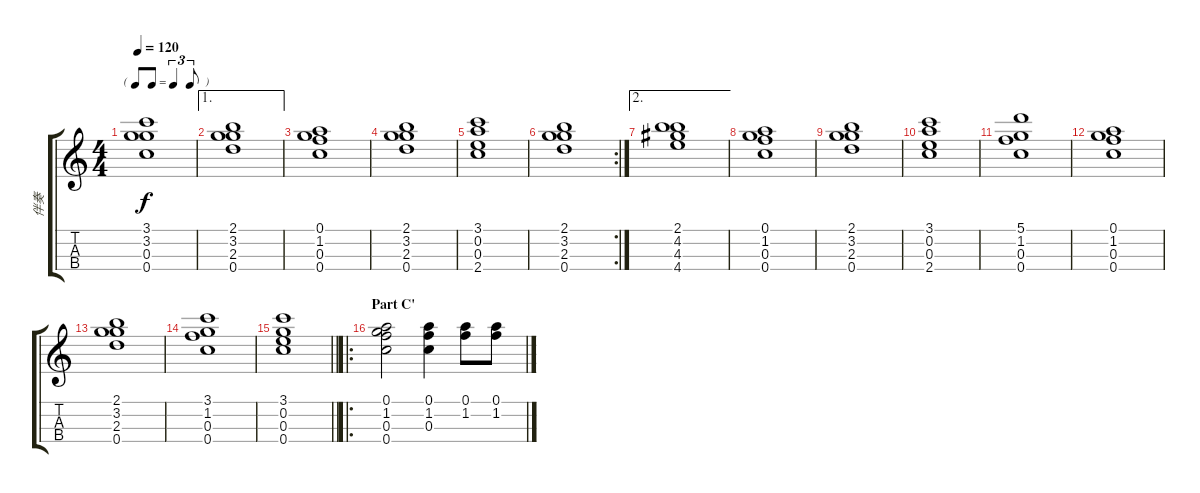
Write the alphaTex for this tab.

\track ("伴奏" "伴奏") {instrument acousticguitarnylon}
\staff {score tabs}
\tuning (A4 E4 C4 G4) {hide}
\ts (4 4)
\tf triplet8th
\tempo 120
\clef g2
\ks c
(3.1 3.2 0.3 0.4).1{dy f} |
\ae 1
(2.1 3.2 2.3 0.4).1 |
(0.1 1.2 0.3 0.4).1 |
(2.1 3.2 2.3 0.4).1 |
(3.1 0.2 0.3 2.4).1 |
\rc 2
(2.1 3.2 2.3 0.4).1 |
\ae 2
(2.1 4.2 4.3 4.4).1 |
(0.1 1.2 0.3 0.4).1 |
(2.1 3.2 2.3 0.4).1 |
(3.1 0.2 0.3 2.4).1 |
(5.1 1.2 0.3 0.4).1 |
(0.1 1.2 0.3 0.4).1 |
(2.1 3.2 2.3 0.4).1 |
(3.1 1.2 0.3 0.4).1 |
\barLineRight lightlight
(3.1 0.2 0.3 0.4).1 |
\ro
\section ("" "Part C'")
(0.1 1.2 0.3 0.4).2 (0.1 1.2 0.3).4 (0.1 1.2).8 (0.1 1.2).8
